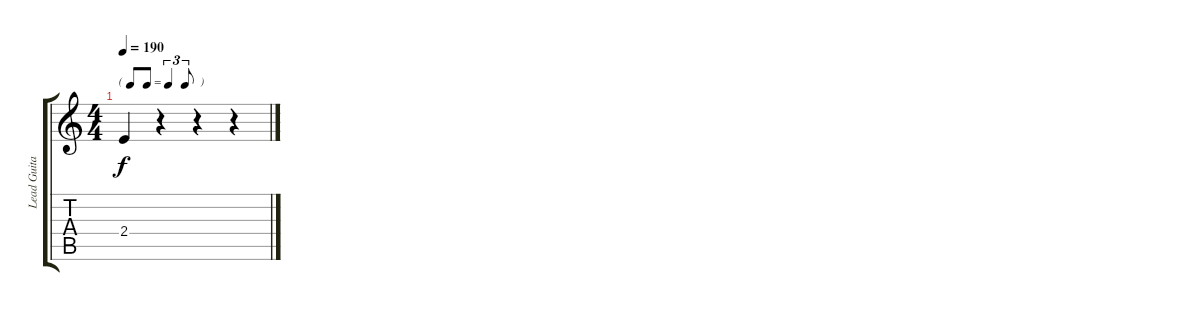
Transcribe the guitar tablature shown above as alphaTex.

\track ("Lead Guitar" "Lead Guita") {instrument overdrivenguitar}
\staff {score tabs}
\tuning (E4 B3 G3 D3 A2 E2) {hide}
\ts (4 4)
\tf triplet8th
\tempo 190
\clef g2
\ks c
2.4{t}.4{dy f} r.4 r.4 r.4
